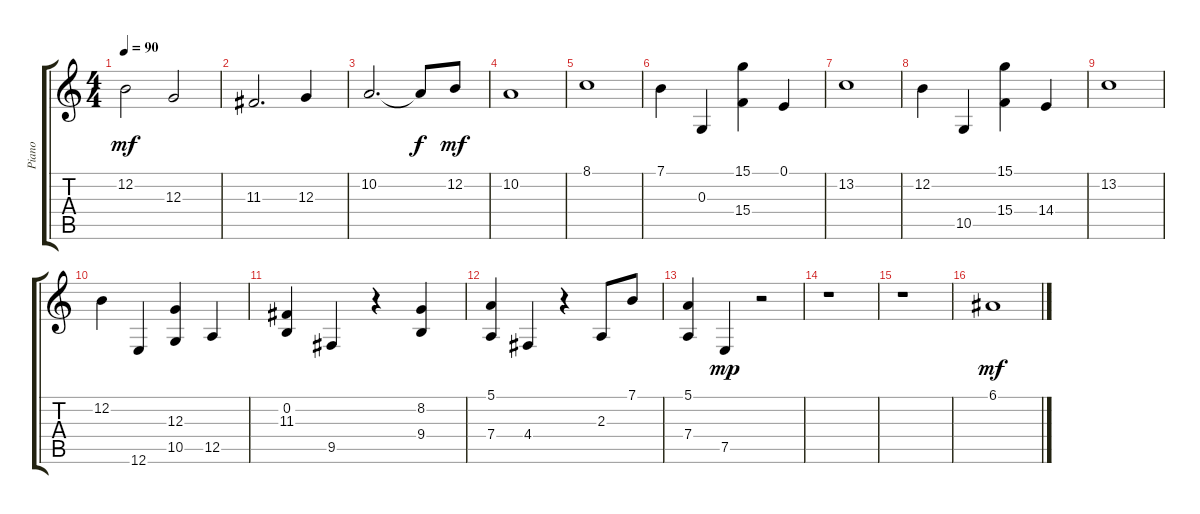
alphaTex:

\track ("Piano" "Piano") {instrument acousticgrandpiano}
\staff {score tabs}
\tuning (E4 B3 G3 D3 A2 E2) {hide}
\ts (4 4)
\tempo 90
\clef g2
\ks c
12.2.2{dy mf} 12.3.2 |
11.3.2{d} 12.3.4 |
10.2.2{d} 10.2{t}.8{dy f} 12.2.8{dy mf} |
10.2.1 |
8.1.1 |
7.1.4 0.3.4 (15.1 15.4).4 0.1.4 |
13.2.1 |
12.2.4 10.5.4 (15.1 15.4).4 14.4.4 |
13.2.1 |
12.2.4 12.6.4 (12.3 10.5).4 12.5.4 |
(0.2 11.3).4 9.5.4 r.4 (8.2 9.4).4 |
(5.1 7.4).4 4.4.4 r.4 2.3.8 7.1.8 |
(5.1 7.4).4 7.5.4{dy mp} r.2 |
r.1 |
r.1 |
6.1.1{dy mf}
